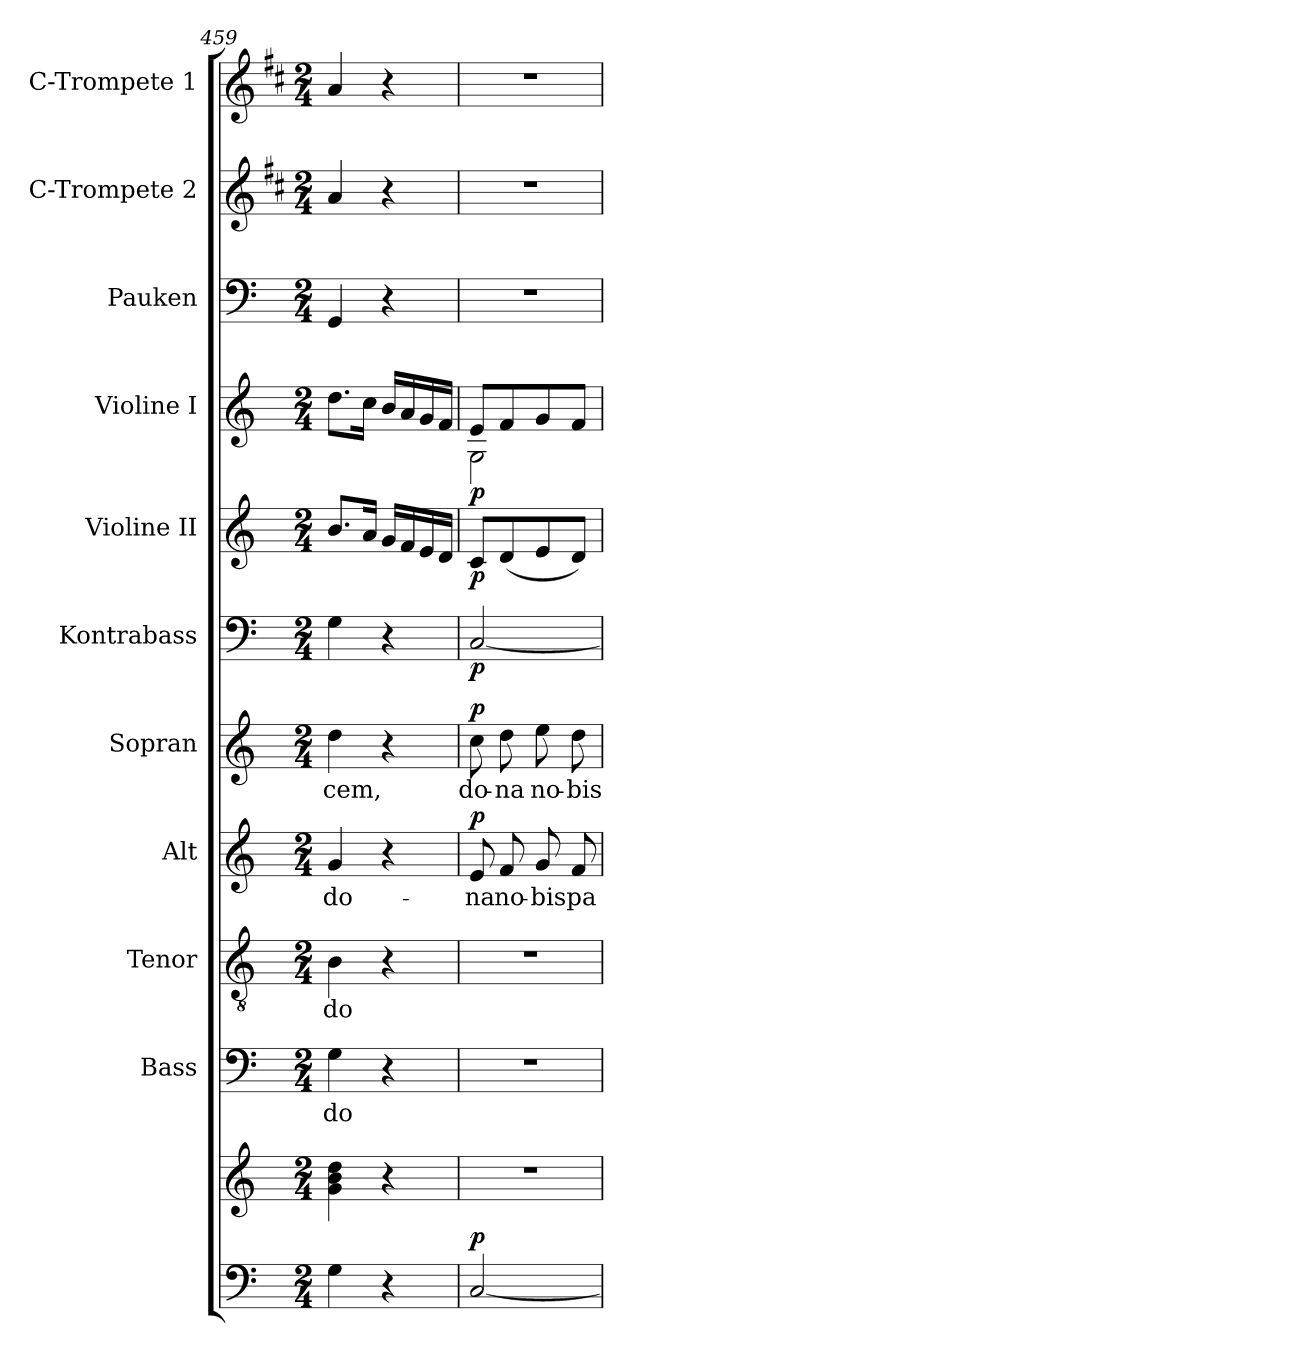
**kern	**kern	**dynam	**kern	**text	**kern	**text	**kern	**text	**dynam	**kern	**text	**dynam	**kern	**dynam	**kern	**dynam	**kern	**dynam	**kern	**kern	**kern
*part11	*part11	*part11	*part10	*part10	*part9	*part9	*part8	*part8	*part8	*part7	*part7	*part7	*part6	*part6	*part5	*part5	*part4	*part4	*part3	*part2	*part1
*staff12	*staff11	*staff11/12	*staff10	*staff10	*staff9	*staff9	*staff8	*staff8	*staff8	*staff7	*staff7	*staff7	*staff6	*staff6	*staff5	*staff5	*staff4	*staff4	*staff3	*staff2	*staff1
*	*	*	*I"Bass	*	*I"Tenor	*	*I"Alt	*	*	*I"Sopran	*	*	*I"Kontrabass	*	*I"Violine II	*	*I"Violine I	*	*I"Pauken	*I"C-Trompete 2	*I"C-Trompete 1
*	*	*	*I'B.	*	*I'T.	*	*I'A.	*	*	*I'S.	*	*	*I'Kb.	*	*I'Vl. II	*	*I'Vl. I	*	*I'Pk.	*I'C Trp. 2	*I'C Trp. 1
!!LO:PB:g=z
*clefF4	*clefG2	*	*clefF4	*	*clefGv2	*	*clefG2	*	*	*clefG2	*	*	*clefF4	*	*clefG2	*	*clefG2	*	*clefF4	*clefG2	*clefG2
*	*	*	*	*	*	*	*	*	*	*	*	*	*ITrd7c12	*	*	*	*	*	*	*ITrd1c2	*ITrd1c2
*k[]	*k[]	*	*k[]	*	*k[]	*	*k[]	*	*	*k[]	*	*	*k[]	*	*k[]	*	*k[]	*	*k[]	*k[]	*k[]
*C:	*C:	*	*C:	*	*C:	*	*C:	*	*	*C:	*	*	*C:	*	*C:	*	*C:	*	*C:	*C:	*C:
*M2/4	*M2/4	*	*M2/4	*	*M2/4	*	*M2/4	*	*	*M2/4	*	*	*M2/4	*	*M2/4	*	*M2/4	*	*M2/4	*M2/4	*M2/4
=459	=459	=459	=459	=459	=459	=459	=459	=459	=459	=459	=459	=459	=459	=459	=459	=459	=459	=459	=459	=459	=459
!	!	!	!	!LO:LY:b	!	!LO:LY:b	!	!LO:LY:b	!	!	!LO:LY:b	!	!	!	!	!	!	!	!	!	!
4G\	4g\ 4b\ 4dd\	.	4G\	do-	4B\	do-	4g/	do-	.	4dd\	-cem,	.	4GG\	.	8.b/L	.	8.dd\L	.	4GG/	4g/	4g/
.	.	.	.	.	.	.	.	.	.	.	.	.	.	.	16a/Jk	.	16cc\Jk	.	.	.	.
4r	4r	.	4r	.	4r	.	4r	.	.	4r	.	.	4r	.	16g/LL	.	16b/LL	.	4r	4r	4r
.	.	.	.	.	.	.	.	.	.	.	.	.	.	.	16f/	.	16a/	.	.	.	.
.	.	.	.	.	.	.	.	.	.	.	.	.	.	.	16e/	.	16g/	.	.	.	.
.	.	.	.	.	.	.	.	.	.	.	.	.	.	.	16d/JJ	.	16f/JJ	.	.	.	.
=460	=460	=460	=460	=460	=460	=460	=460	=460	=460	=460	=460	=460	=460	=460	=460	=460	=460	=460	=460	=460	=460
!	!	!LO:DY:a=2	!	!	!	!	!	!LO:LY:b	!LO:DY:a	!	!LO:LY:b	!LO:DY:a	!	!LO:DY:b	!	!LO:DY:b	!	!LO:DY:b	!	!	!
*	*	*	*	*	*	*	*	*	*	*	*	*	*	*	*	*	*^	*	*	*	*
[2C/	2r	p	2r	.	2r	.	8e/	-na	p	8cc\	do-	p	[2CC/	p	8c/L	p	8e/L	2G\	p	2r	2r	2r
!	!	!	!	!	!	!	!	!LO:LY:b	!	!	!LO:LY:b	!	!	!	!	!	!	!	!	!	!	!
.	.	.	.	.	.	.	8f/	no-	.	8dd\	-na	.	.	.	(<8d/	.	8f/	.	.	.	.	.
!	!	!	!	!	!	!	!	!LO:LY:b	!	!	!LO:LY:b	!	!	!	!	!	!	!	!	!	!	!
.	.	.	.	.	.	.	8g/	-bis	.	8ee\	no-	.	.	.	8e/	.	8g/	.	.	.	.	.
!	!	!	!	!	!	!	!	!LO:LY:b	!	!	!LO:LY:b	!	!	!	!	!	!	!	!	!	!	!
.	.	.	.	.	.	.	8f/	pa-	.	8dd\	-bis	.	.	.	8d/J)	.	8f/J	.	.	.	.	.
*	*	*	*	*	*	*	*	*	*	*	*	*	*	*	*	*	*v	*v	*	*	*	*
=	=	=	=	=	=	=	=	=	=	=	=	=	=	=	=	=	=	=	=	=	=
*-	*-	*-	*-	*-	*-	*-	*-	*-	*-	*-	*-	*-	*-	*-	*-	*-	*-	*-	*-	*-	*-
